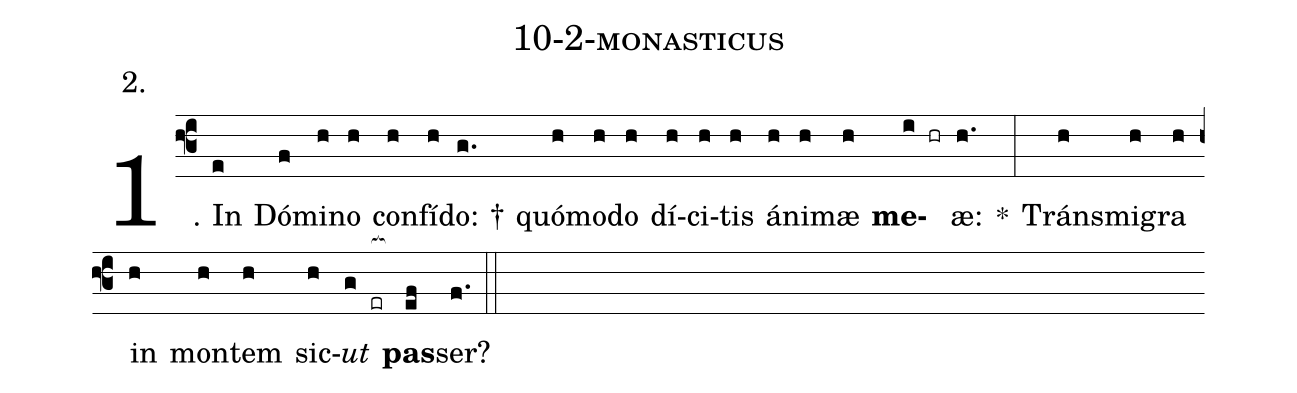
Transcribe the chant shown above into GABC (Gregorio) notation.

name: 10-2-monasticus;
annotation: 2.;
%%
(f3)1. In(e) Dó(f)mi(h)no(h) con(h)fí(h)do: †(g.) quó(h)mo(h)do(h) dí(h)ci(h)tis(h) á(h)ni(h)mæ(h) <b>me</b>(i hr)æ:(h.) *(:) Tráns(h)mi(h)gra(h) in(h) mon(h)tem(h) sic(h)<i>ut</i>(g er[ocb:1{]) <b>pas</b>(ef[ocb:0}])ser?(f.) (::)
